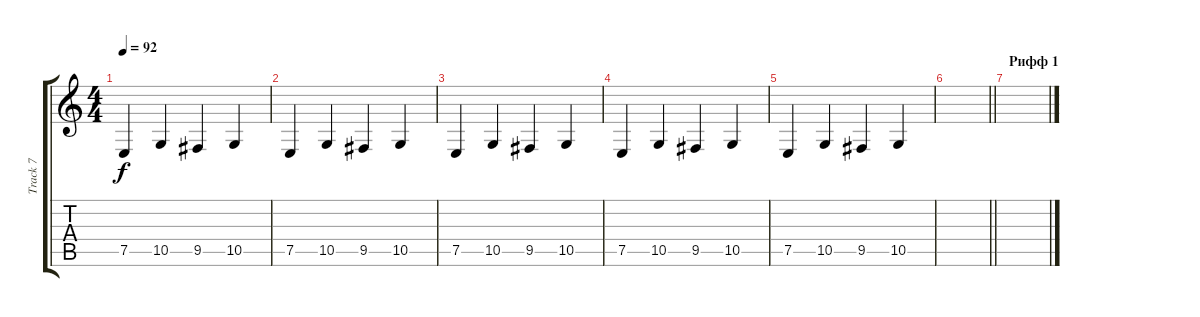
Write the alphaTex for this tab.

\track ("Track 7" "Track 7") {instrument violin}
\staff {score tabs}
\tuning (E4 B3 G3 D3 A2 E2) {hide}
\ts (4 4)
\tempo 92
\clef g2
\ks c
7.5.4{dy f} 10.5.4 9.5.4 10.5.4 |
7.5.4 10.5.4 9.5.4 10.5.4 |
7.5.4 10.5.4 9.5.4 10.5.4 |
7.5.4 10.5.4 9.5.4 10.5.4 |
7.5.4 10.5.4 9.5.4 10.5.4 |
\barLineRight lightlight
|
\section ("" "Рифф 1")
